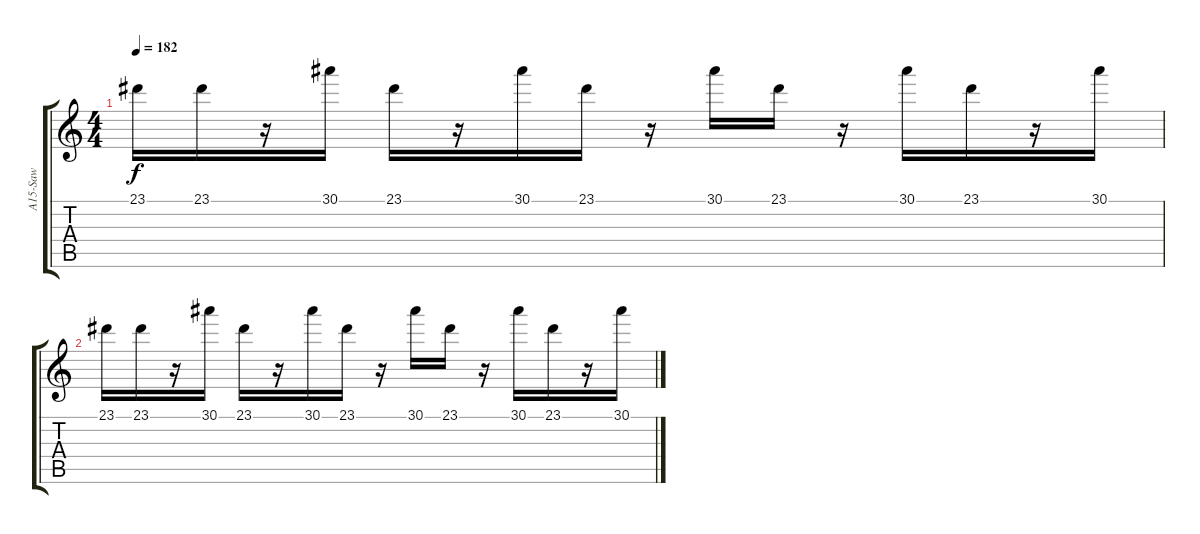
\track ("A15-Saw         " "A15-Saw   ") {instrument acousticgrandpiano}
\staff {score tabs}
\tuning (E4 B3 G3 D3 A2 E2) {hide}
\ts (4 4)
\tempo 182
\clef g2
\ks c
23.1.16{dy f balance 10} 23.1.16{balance 8} r.16{balance 5} 30.1.16{balance 2} 23.1.16{balance 0} r.16{balance 2} 30.1.16{balance 5} 23.1.16{balance 8} r.16{balance 10} 30.1.16{balance 12} 23.1.16{balance 15} r.16{balance 12} 30.1.16{balance 10} 23.1.16{balance 8} r.16{balance 5} 30.1.16{balance 2} |
23.1.16{balance 10} 23.1.16{balance 8} r.16{balance 5} 30.1.16{balance 2} 23.1.16{balance 0} r.16{balance 2} 30.1.16{balance 5} 23.1.16{balance 8} r.16{balance 10} 30.1.16{balance 12} 23.1.16{balance 15} r.16{balance 12} 30.1.16{balance 10} 23.1.16{balance 8} r.16{balance 5} 30.1.16{balance 2}
